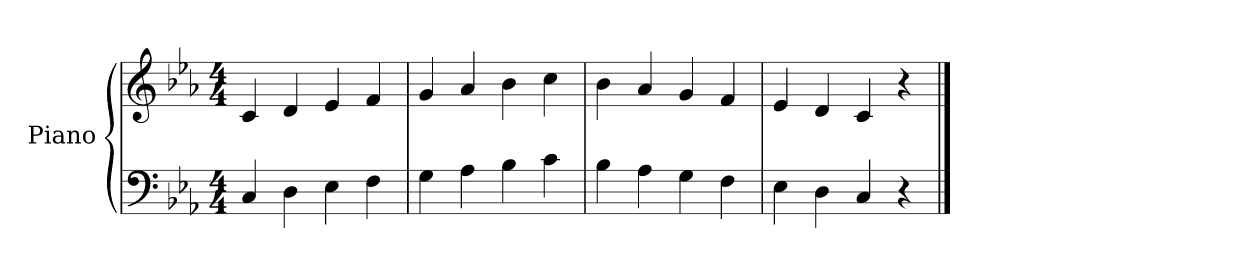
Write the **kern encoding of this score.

**kern	**kern
*part1	*part1
*staff2	*staff1
*I"Piano	*
*I'Pno.	*
*clefF4	*clefG2
*k[b-e-a-]	*k[b-e-a-]
*M4/4	*M4/4
=1	=1
4C/	4c/
4D\	4d/
4E-\	4e-/
4F\	4f/
=2	=2
4G\	4g/
4A-\	4a-/
4B-\	4b-\
4c\	4cc\
=3	=3
4B-\	4b-\
4A-\	4a-/
4G\	4g/
4F\	4f/
=4	=4
4E-\	4e-/
4D\	4d/
4C/	4c/
4r	4r
==	==
*-	*-
